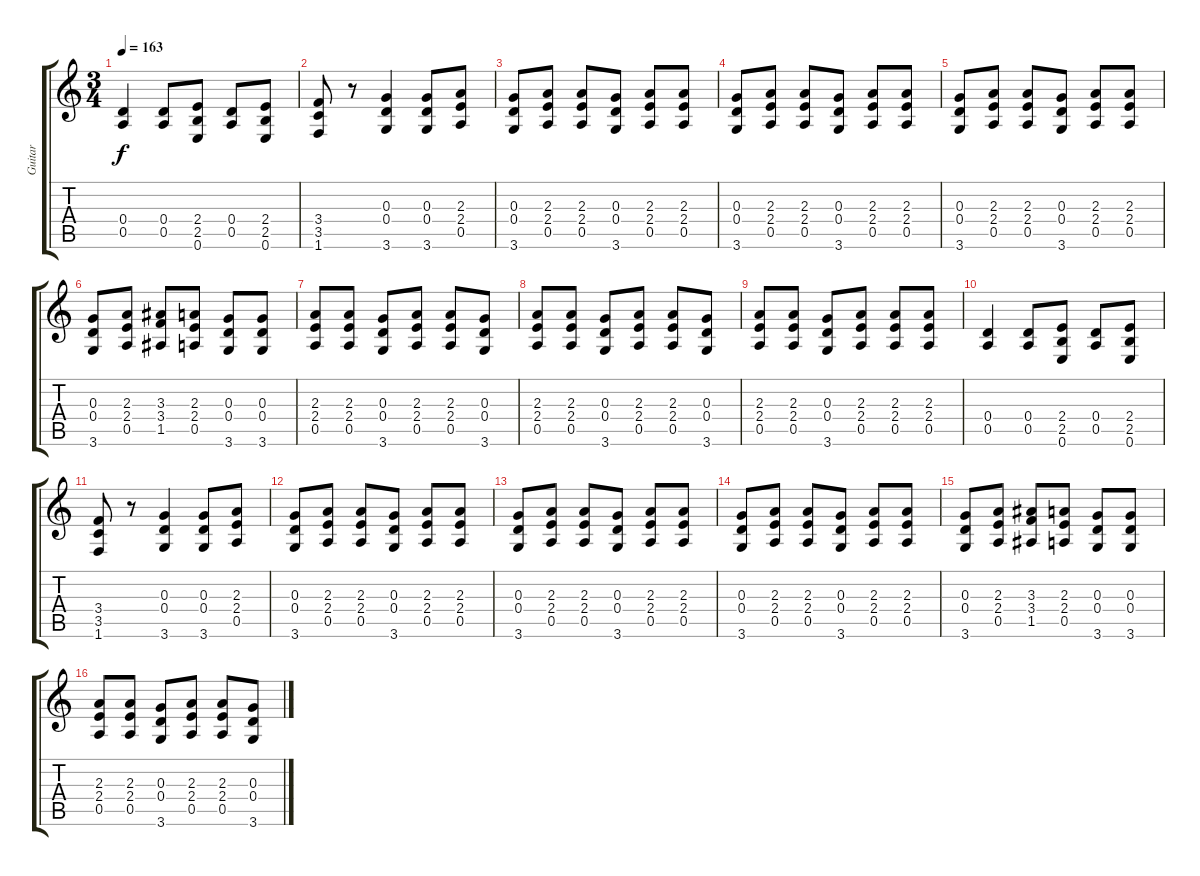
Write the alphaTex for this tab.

\track ("Guitar" "Guitar") {instrument distortionguitar}
\staff {score tabs}
\tuning (E4 B3 G3 D3 A2 E2) {hide}
\ts (3 4)
\tempo 163
\clef g2
\ks c
(0.4 0.5).4{dy f} (0.4 0.5).8 (2.4 2.5 0.6).8 (0.4 0.5).8 (2.4 2.5 0.6).8 |
(3.4 3.5 1.6).8 r.8 (0.3 0.4 3.6).4 (0.3 0.4 3.6).8 (2.3 2.4 0.5).8 |
(0.3 0.4 3.6).8 (2.3 2.4 0.5).8 (2.3 2.4 0.5).8 (0.3 0.4 3.6).8 (2.3 2.4 0.5).8 (2.3 2.4 0.5).8 |
(0.3 0.4 3.6).8 (2.3 2.4 0.5).8 (2.3 2.4 0.5).8 (0.3 0.4 3.6).8 (2.3 2.4 0.5).8 (2.3 2.4 0.5).8 |
(0.3 0.4 3.6).8 (2.3 2.4 0.5).8 (2.3 2.4 0.5).8 (0.3 0.4 3.6).8 (2.3 2.4 0.5).8 (2.3 2.4 0.5).8 |
(0.3 0.4 3.6).8 (2.3 2.4 0.5).8 (3.3 3.4 1.5).8 (2.3 2.4 0.5).8 (0.3 0.4 3.6).8 (0.3 0.4 3.6).8 |
(2.3 2.4 0.5).8 (2.3 2.4 0.5).8 (0.3 0.4 3.6).8 (2.3 2.4 0.5).8 (2.3 2.4 0.5).8 (0.3 0.4 3.6).8 |
(2.3 2.4 0.5).8 (2.3 2.4 0.5).8 (0.3 0.4 3.6).8 (2.3 2.4 0.5).8 (2.3 2.4 0.5).8 (0.3 0.4 3.6).8 |
(2.3 2.4 0.5).8 (2.3 2.4 0.5).8 (0.3 0.4 3.6).8 (2.3 2.4 0.5).8 (2.3 2.4 0.5).8 (2.3 2.4 0.5).8 |
(0.4 0.5).4 (0.4 0.5).8 (2.4 2.5 0.6).8 (0.4 0.5).8 (2.4 2.5 0.6).8 |
(3.4 3.5 1.6).8 r.8 (0.3 0.4 3.6).4 (0.3 0.4 3.6).8 (2.3 2.4 0.5).8 |
(0.3 0.4 3.6).8 (2.3 2.4 0.5).8 (2.3 2.4 0.5).8 (0.3 0.4 3.6).8 (2.3 2.4 0.5).8 (2.3 2.4 0.5).8 |
(0.3 0.4 3.6).8 (2.3 2.4 0.5).8 (2.3 2.4 0.5).8 (0.3 0.4 3.6).8 (2.3 2.4 0.5).8 (2.3 2.4 0.5).8 |
(0.3 0.4 3.6).8 (2.3 2.4 0.5).8 (2.3 2.4 0.5).8 (0.3 0.4 3.6).8 (2.3 2.4 0.5).8 (2.3 2.4 0.5).8 |
(0.3 0.4 3.6).8 (2.3 2.4 0.5).8 (3.3 3.4 1.5).8 (2.3 2.4 0.5).8 (0.3 0.4 3.6).8 (0.3 0.4 3.6).8 |
(2.3 2.4 0.5).8 (2.3 2.4 0.5).8 (0.3 0.4 3.6).8 (2.3 2.4 0.5).8 (2.3 2.4 0.5).8 (0.3 0.4 3.6).8
